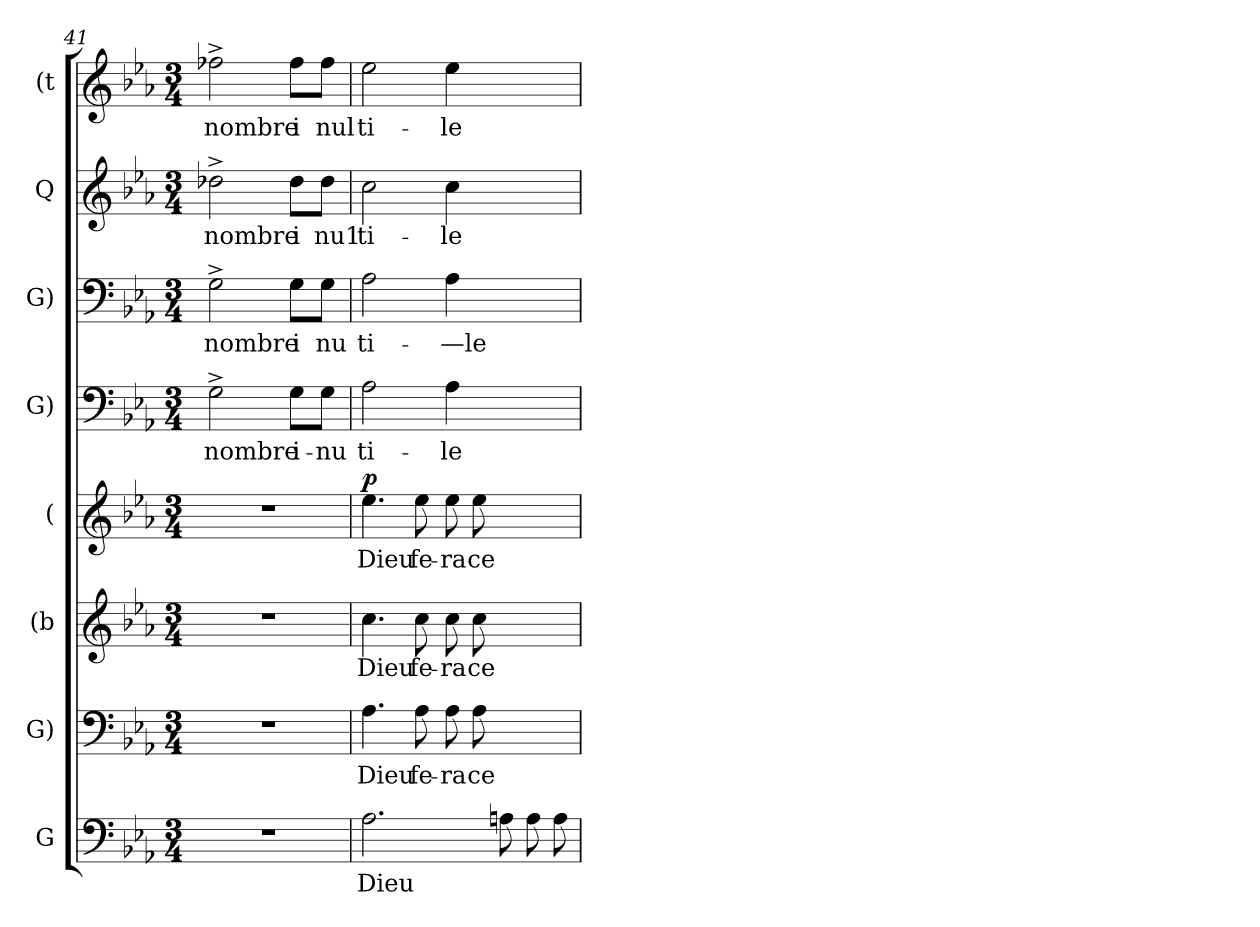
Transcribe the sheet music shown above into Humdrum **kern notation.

**kern	**text	**kern	**text	**kern	**text	**kern	**text	**dynam	**kern	**text	**kern	**text	**kern	**text	**kern	**text
*part8	*part8	*part7	*part7	*part6	*part6	*part5	*part5	*part5	*part4	*part4	*part3	*part3	*part2	*part2	*part1	*part1
*staff8	*staff8	*staff7	*staff7	*staff6	*staff6	*staff5	*staff5	*staff5	*staff4	*staff4	*staff3	*staff3	*staff2	*staff2	*staff1	*staff1
*I"G	*	*I"G)	*	*I"(b	*	*I"(	*	*	*I"G)	*	*I"G)	*	*I"Q	*	*I"(t	*
!!LO:PB:g=z
*clefF4	*	*clefF4	*	*clefG2	*	*clefG2	*	*	*clefF4	*	*clefF4	*	*clefG2	*	*clefG2	*
*k[b-e-a-]	*	*k[b-e-a-]	*	*k[b-e-a-]	*	*k[b-e-a-]	*	*	*k[b-e-a-]	*	*k[b-e-a-]	*	*k[b-e-a-]	*	*k[b-e-a-]	*
*M3/4	*	*M3/4	*	*M3/4	*	*M3/4	*	*	*M3/4	*	*M3/4	*	*M3/4	*	*M3/4	*
=41	=41	=41	=41	=41	=41	=41	=41	=41	=41	=41	=41	=41	=41	=41	=41	=41
2.r	.	2.r	.	2.r	.	2.r	.	.	2G^>i\	nombre	2G^>i\	nombre	2dd-X^>i\	nombre	2ff-X^>i\	nombre
.	.	.	.	.	.	.	.	.	8Gi\L	i-	8Gi\L	i	8dd-i\L	i	8ff-i\L	i
.	.	.	.	.	.	.	.	.	8Gi\J	nu	8Gi\J	nu	8dd-i\J	nu1	8ff-i\J	nul
=42	=42	=42	=42	=42	=42	=42	=42	=42	=42	=42	=42	=42	=42	=42	=42	=42
!	!	!	!	!	!	!	!	!LO:DY:a	!	!	!	!	!	!	!	!
2.A-i\	Dieu	4.A-i\	Dieu	4.cci\	Dieu	4.ee-i\	Dieu	p	2A-i\	ti-	2A-i\	ti-	2cci\	ti-	2ee-i\	ti-
.	.	8A-i\	fe-	8cci\	fe-	8ee-i\	fe-	.	.	.	.	.	.	.	.	.
.	.	8A-i\	ra	8cci\	ra	8ee-i\	ra	.	4A-i\	le	4A-i\	—le	4cci\	le	4ee-i\	le
.	.	8A-i\	ce	8cci\	ce	8ee-i\	ce	.	.	.	.	.	.	.	.	.
8Aj\	.	4.ryy	.	4.ryy	.	4.ryy	.	.	4.ryy	.	4.ryy	.	4.ryy	.	4.ryy	.
8Aj\	.	.	.	.	.	.	.	.	.	.	.	.	.	.	.	.
8Aj\	.	.	.	.	.	.	.	.	.	.	.	.	.	.	.	.
=	=	=	=	=	=	=	=	=	=	=	=	=	=	=	=	=
*-	*-	*-	*-	*-	*-	*-	*-	*-	*-	*-	*-	*-	*-	*-	*-	*-
